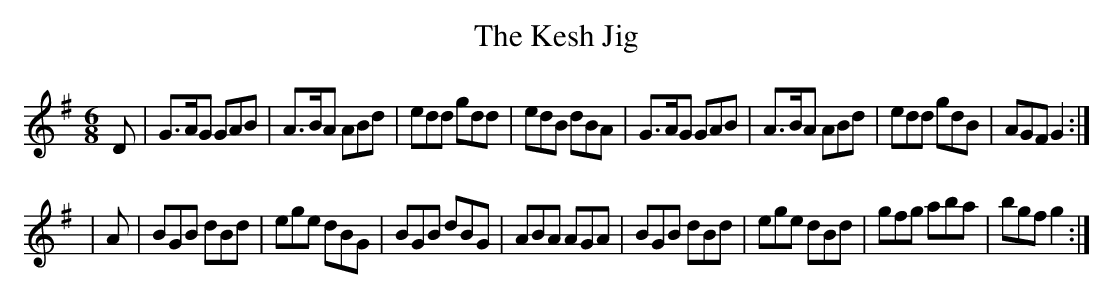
X:1
T:The Kesh Jig
M:6/8
K:G
L:1/8
D|G>AG GAB|A>BA ABd|edd gdd|edB dBA|\
G>AG GAB|A>BA ABd|edd gdB|AGF G2 :|
|A|BGB dBd|ege dBG|BGB dBG|ABA AGA|\
BGB dBd|ege dBd|gfg aba|bgf g2 :|
